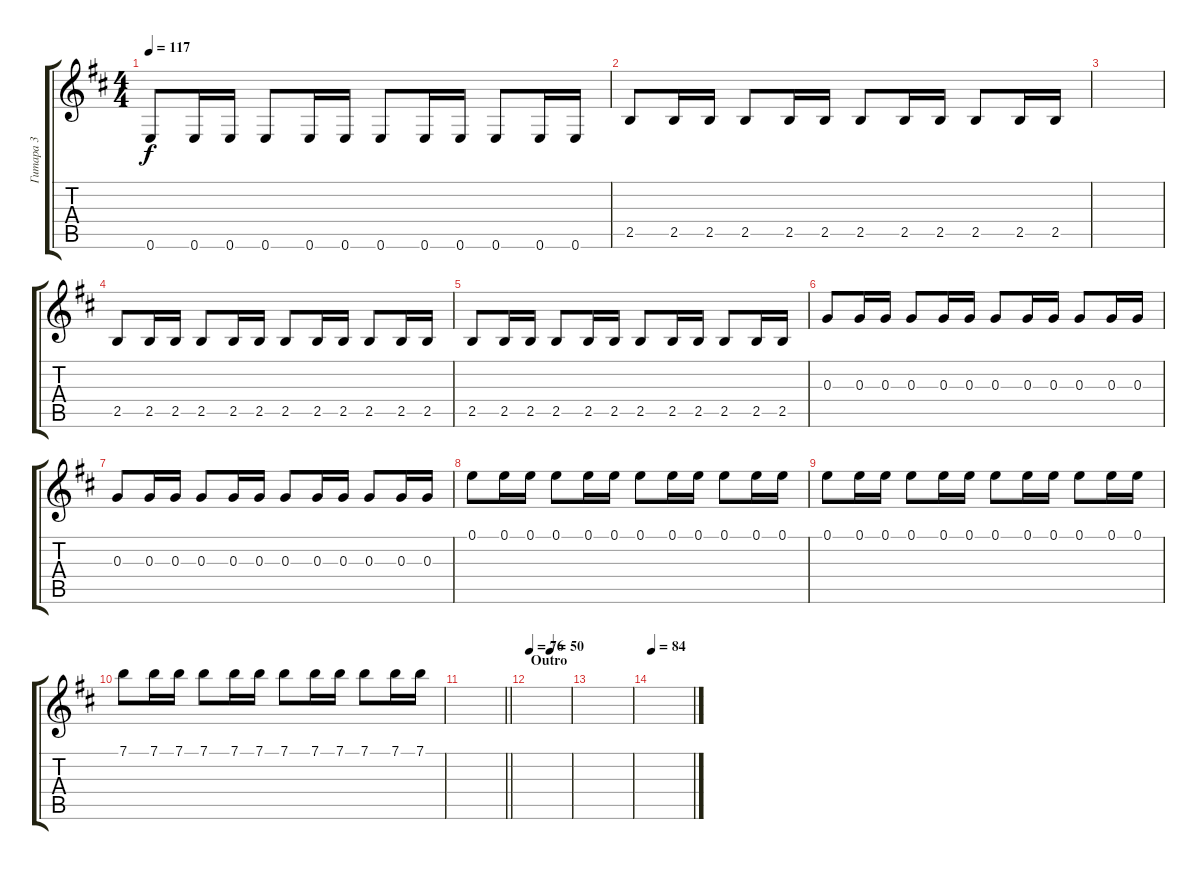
\track ("Гитара 3" "Гитара 3") {instrument distortionguitar}
\staff {score tabs}
\tuning (E4 B3 G3 D3 A2 E2) {hide}
\ts (4 4)
\tempo 117
\clef g2
\ks d
0.6.8{dy f} 0.6.16 0.6.16 0.6.8 0.6.16 0.6.16 0.6.8 0.6.16 0.6.16 0.6.8 0.6.16 0.6.16 |
2.5.8 2.5.16 2.5.16 2.5.8 2.5.16 2.5.16 2.5.8 2.5.16 2.5.16 2.5.8 2.5.16 2.5.16 |
|
2.5.8 2.5.16 2.5.16 2.5.8 2.5.16 2.5.16 2.5.8 2.5.16 2.5.16 2.5.8 2.5.16 2.5.16 |
2.5.8 2.5.16 2.5.16 2.5.8 2.5.16 2.5.16 2.5.8 2.5.16 2.5.16 2.5.8 2.5.16 2.5.16 |
0.3.8 0.3.16 0.3.16 0.3.8 0.3.16 0.3.16 0.3.8 0.3.16 0.3.16 0.3.8 0.3.16 0.3.16 |
0.3.8 0.3.16 0.3.16 0.3.8 0.3.16 0.3.16 0.3.8 0.3.16 0.3.16 0.3.8 0.3.16 0.3.16 |
0.1.8 0.1.16 0.1.16 0.1.8 0.1.16 0.1.16 0.1.8 0.1.16 0.1.16 0.1.8 0.1.16 0.1.16 |
0.1.8 0.1.16 0.1.16 0.1.8 0.1.16 0.1.16 0.1.8 0.1.16 0.1.16 0.1.8 0.1.16 0.1.16 |
7.1.8 7.1.16 7.1.16 7.1.8 7.1.16 7.1.16 7.1.8 7.1.16 7.1.16 7.1.8 7.1.16 7.1.16 |
\barLineRight lightlight
|
\section ("" "Outro")
\tempo 76
\tempo (50 0.5)
\ks bminor
|
|
\tempo 84
